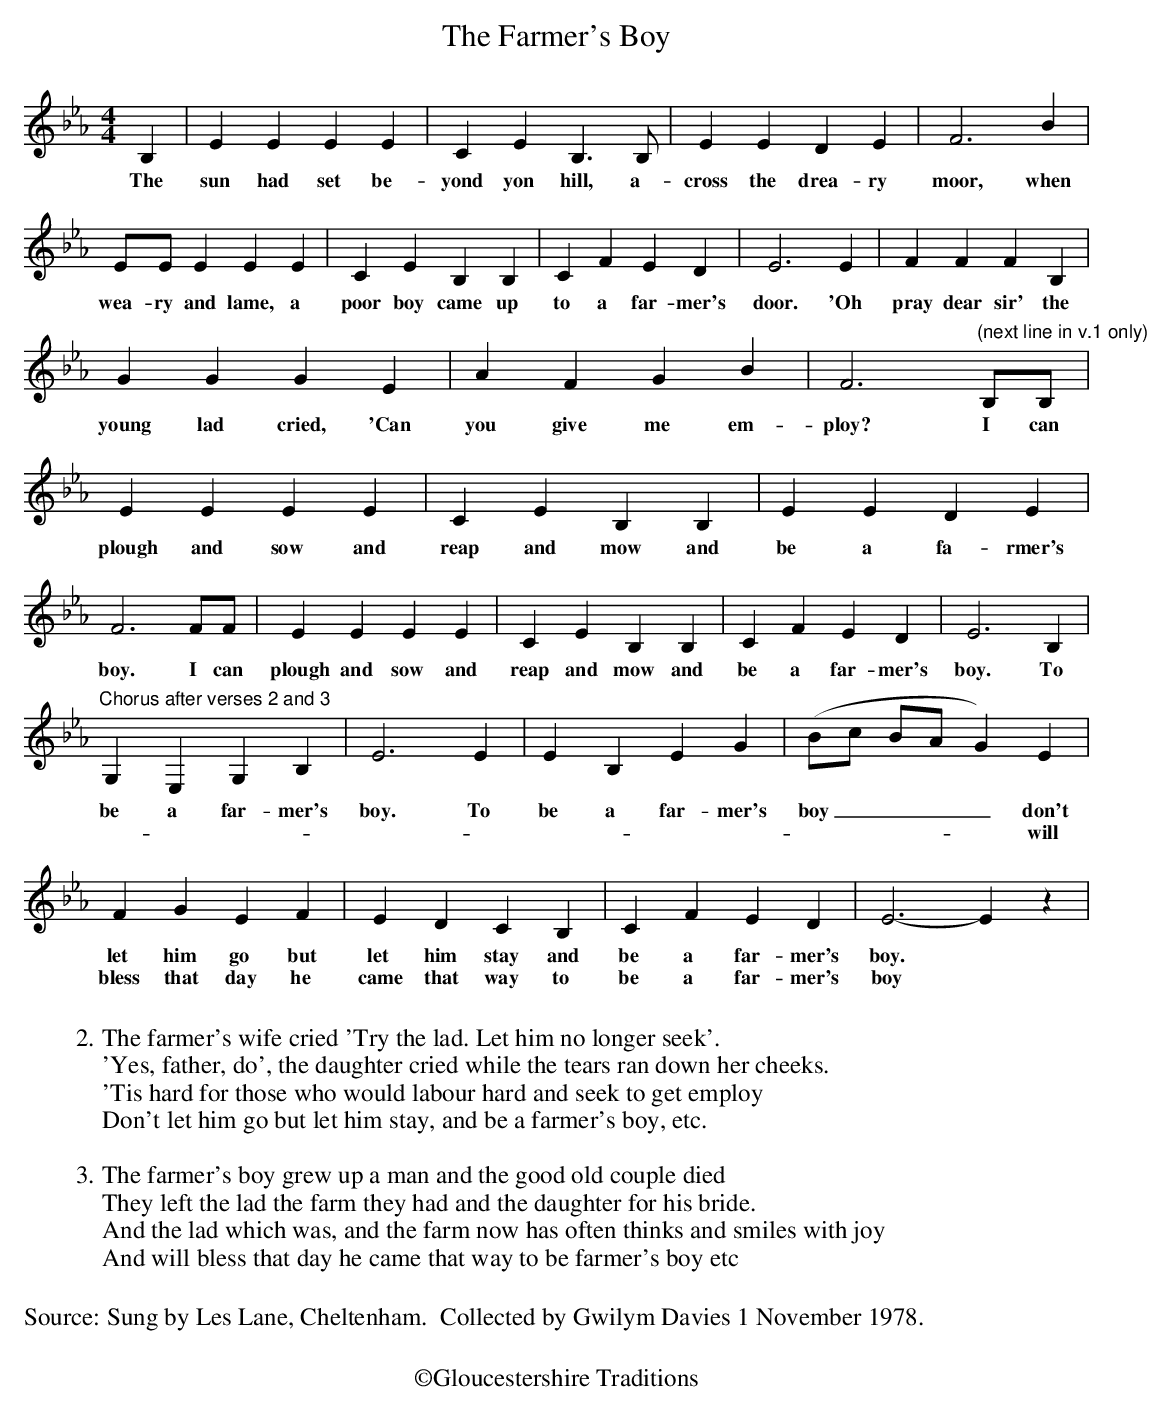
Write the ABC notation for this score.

X:1
T:The Farmer's Boy
M:4/4
L:1/4
K:Ebmaj clef=treble
B,|EEEE|CEB,>B,|EEDE|F3B|
w:The sun had set be-yond yon hill, a-cross the drea-ry moor, when
E/2E/2EEE|CEB,B,|CFED|E3E|FFFB,|
w:wea-ry and lame, a poor boy came up to a far-mer's door. 'Oh pray dear sir' the
GGGE|AFGB|F3"(next line in v.1 only)"B,/2B,/2|
w:young lad cried, 'Can you give me em-ploy? I can
EEEE|CEB,B,|EEDE|
w:plough and sow and reap and mow and be a fa-rmer's
F3F/2F/2|EEEE|CEB,B,|CFED|E3B,|
w:boy.  I can plough and sow and reap and mow and be a far-mer's boy. To
"Chorus after verses 2 and 3"G,E,G,B,|E3E|EB,EG|(B/2c/2 B/2A/2G)E|FGEF|EDCB,|CFED|E3-Ez|
w:be a far-mer's boy.  To be a far-mer's boy____ don't let him go but let him stay and be a far-mer's boy.
w:---------------will bless that day he came that way to be a far-mer's boy
W:
W:2. The farmer's wife cried 'Try the lad. Let him no longer seek'.
W:'Yes, father, do', the daughter cried while the tears ran down her cheeks.
W:'Tis hard for those who would labour hard and seek to get employ
W:Don't let him go but let him stay, and be a farmer's boy, etc.
W:
W:3. The farmer's boy grew up a man and the good old couple died
W:They left the lad the farm they had and the daughter for his bride.
W:And the lad which was, and the farm now has often thinks and smiles with joy
W:And will bless that day he came that way to be farmer's boy etc
W:
